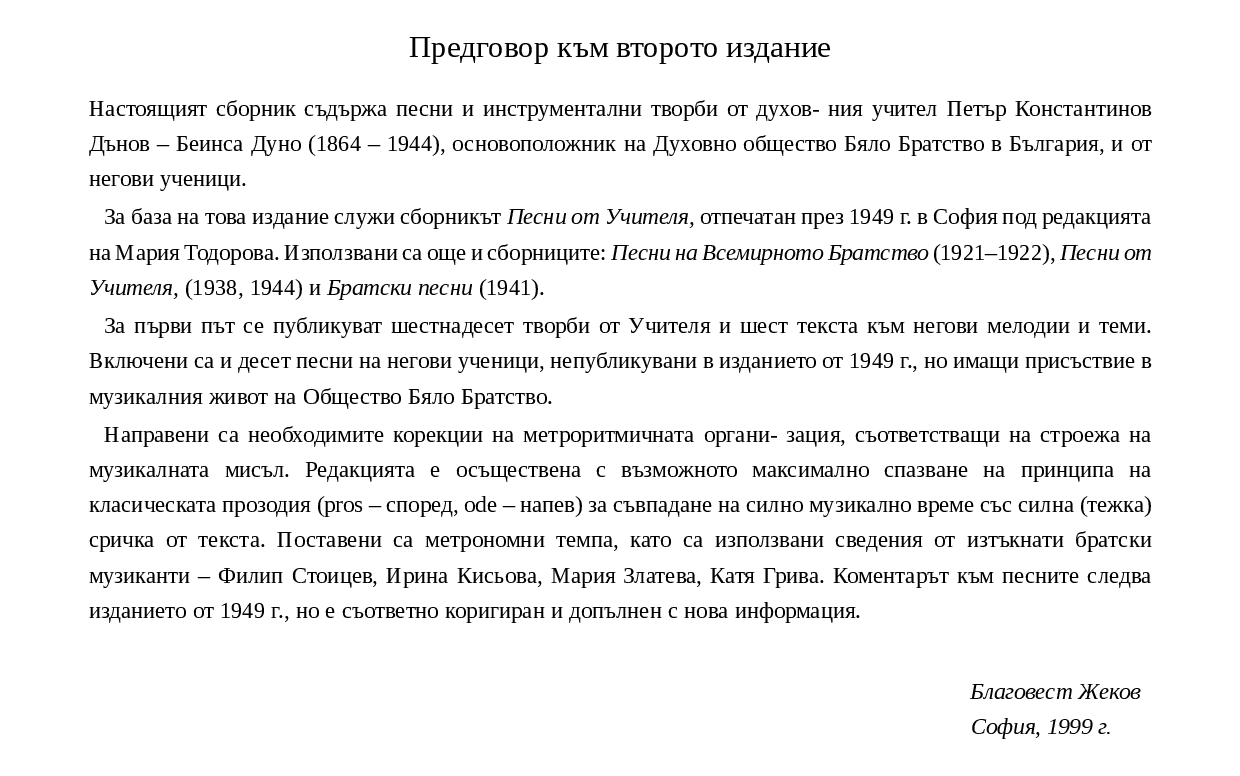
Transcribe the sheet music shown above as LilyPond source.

\version "2.24.4"

% include paper part and global functions
\include "include/globals.ily"

\bookpart {
  \paper {
    print-all-headers = ##t
    print-page-number = ##t
    print-first-page-number = ##f
    page-number-type = #'roman-upper


    % put page numbers on the bottom
    oddHeaderMarkup = \markup {

      \fill-line {
        """"
        \if \should-print-page-number  \abs-fontsize #9 {
          \fromproperty #'page:page-number-string

        }
      }
    }
    evenHeaderMarkup = \markup {

      \fill-line {
        \if \should-print-page-number \abs-fontsize #9 {
          \fromproperty #'page:page-number-string
          ""
        }
      }
    }

    oddFooterMarkup = \markup ""

    evenFooterMarkup = ""
    left-margin = 1.5\cm
    right-margin = 1.5\cm
    top-margin = 1\cm
    bottom-margin = 1.2\cm
    ragged-bottom = ##t % do not spread the staves to fill the whole vertical space
    top-markup-spacing.basic-distance = 8\mm
    top-system-spacing.basic-distance = 10\mm

    % change distance between staves
    system-system-spacing =
    #'((basic-distance . 16)
       (minimum-distance . 6)
       (padding . 1)
       (stretchability . 12))
  }

  \tocItem \markup "Предговор към второто издание"
  \markup \abs-fontsize #15  { \fill-line {"Предговор към второто издание"} }

  \markup \abs-fontsize #11 {
    \vspace #1.5  \override #'(baseline-skip . 3.4)
    \justify {

      Настоящият сборник съдържа песни и инструментални
      творби от духов- ния учител Петър Константинов Дънов – Беинса
      Дуно (1864 – 1944), основоположник на Духовно общество Бяло
      Братство в България, и от негови ученици.
    }
  }
  \markup \abs-fontsize #11 {
    \vspace #0.9  \override #'(baseline-skip . 3.4)
    \justify {
      \hspace #1.5
      За база на това издание служи сборникът \italic"Песни" \italic"от" \italic"Учителя,"
      отпечатан през 1949 г. в София под редакцията на Мария
      Тодорова. Използвани са още и сборниците: \italic"Песни" \italic"на" \italic"Всемирното"
      \italic"Братство" (1921–1922),  \italic"Песни" \italic"от" \italic"Учителя," (1938, 1944) и \italic"Братски"
      \italic"песни" (1941).
    }
  }

  \markup \abs-fontsize #11 {
    \vspace #0.9  \override #'(baseline-skip . 3.4)
    \justify {
      \hspace #1.5

      За първи път се публикуват шестнадесет творби от Учителя
      и шест текста към негови мелодии и теми. Включени са и десет
      песни на негови ученици, непубликувани в изданието от 1949
      г., но имащи присъствие в музикалния живот на Общество Бяло
      Братство.
    }
  }
  \markup \abs-fontsize #11 {
    \vspace #0.9  \override #'(baseline-skip . 3.4)
    \justify {
      \hspace #1.5
      Направени са необходимите корекции на метроритмичната
      органи- зация, съответстващи на строежа на музикалната мисъл.
      Редакцията е осъществена с възможното максимално спазване на
      принципа на класическата прозодия (рrоs – според, оdе – напев)
      за съвпадане на силно музикално време със силна (тежка) сричка
      от текста. Поставени са метрономни темпа, като са използвани
      сведения от изтъкнати братски музиканти – Филип Стоицев,
      Ирина Кисьова, Мария Златева, Катя Грива. Коментарът към
      песните следва изданието от 1949 г., но е съответно коригиран и
      допълнен с нова информация.
    }
  }



  \markup \abs-fontsize #11 \raise #0 \override #'(baseline-skip . 3.4) {
    \column {
      \line {"  "}
      \line {"  "}
      \fill-line { "" ""  \italic {"Благовест Жеков  "} }
      \fill-line { "" ""  \italic {"София, 1999 г.       "} }
    }
  }


} % bookpart



% Più mosso
% „Weiße Bruderschaft“
